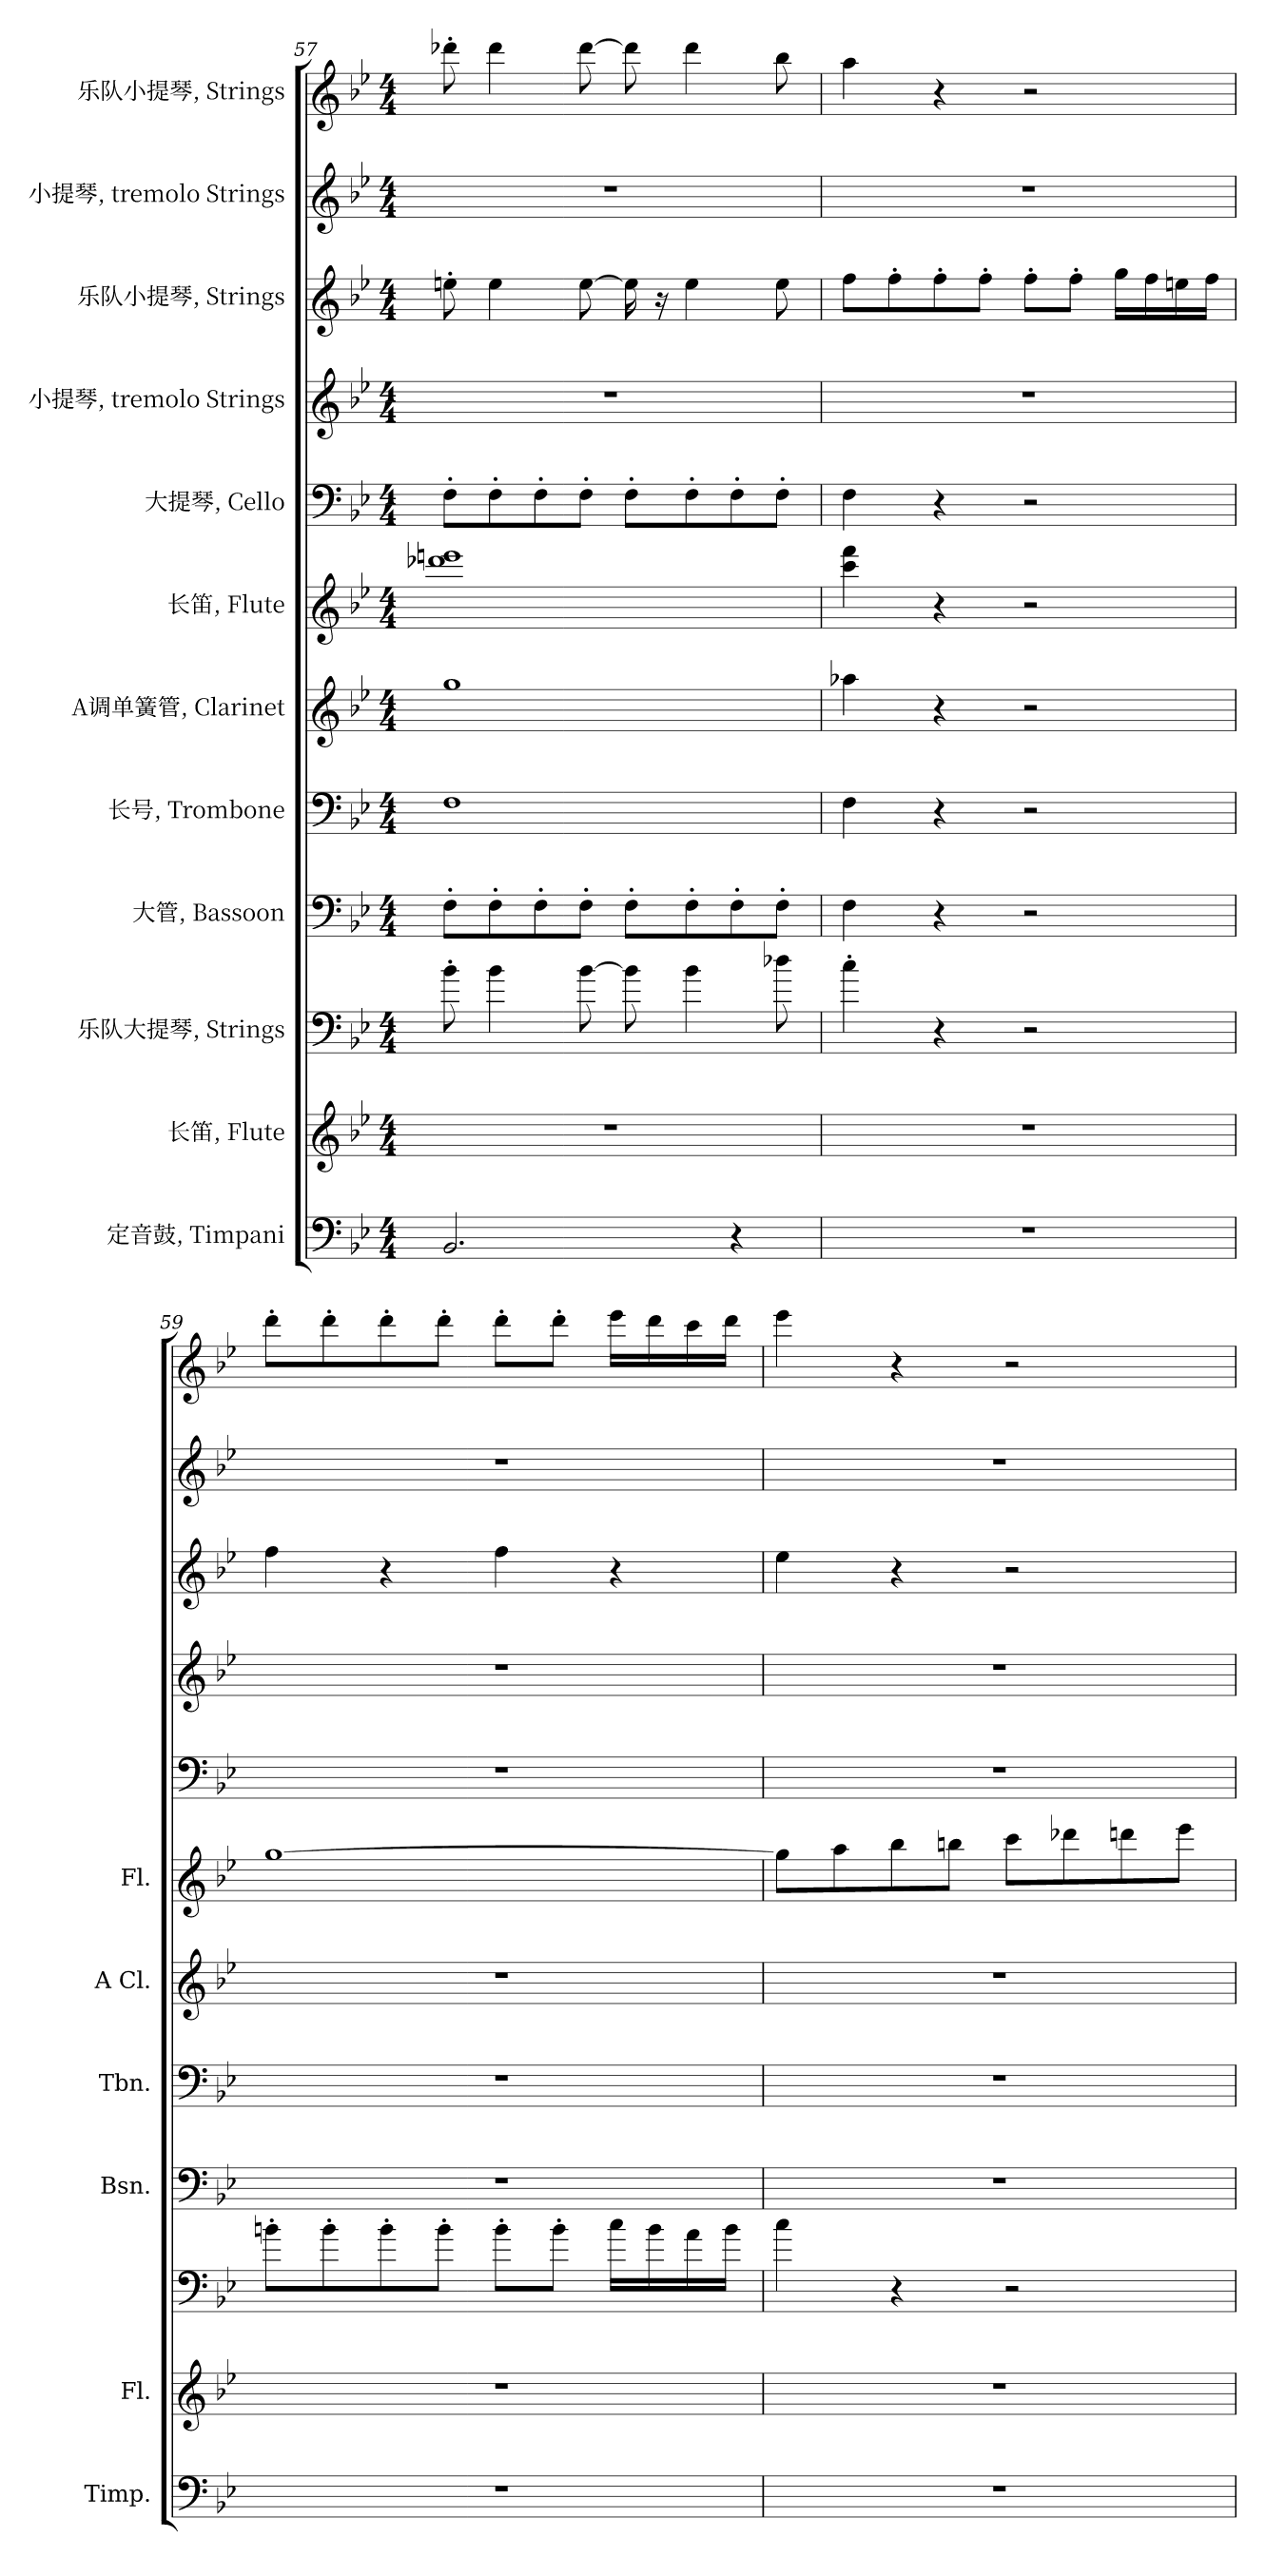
**kern	**kern	**kern	**kern	**kern	**kern	**kern	**kern	**kern	**kern	**kern	**kern
*part12	*part11	*part10	*part9	*part8	*part7	*part6	*part5	*part4	*part3	*part2	*part1
*staff12	*staff11	*staff10	*staff9	*staff8	*staff7	*staff6	*staff5	*staff4	*staff3	*staff2	*staff1
*I"定音鼓, Timpani	*I"长笛, Flute	*I"乐队大提琴, Strings	*I"大管, Bassoon	*I"长号, Trombone	*I"A调单簧管, Clarinet	*I"长笛, Flute	*I"大提琴, Cello	*I"小提琴, tremolo Strings	*I"乐队小提琴, Strings	*I"小提琴, tremolo Strings	*I"乐队小提琴, Strings
*I'Timp.	*I'Fl.	*	*I'Bsn.	*I'Tbn.	*I'A Cl.	*I'Fl.	*	*	*	*	*
*clefF4	*clefG2	*clefF4	*clefF4	*clefF4	*clefG2	*clefG2	*clefF4	*clefG2	*clefG2	*clefG2	*clefG2
*	*	*	*	*	*ITrd2c3	*	*	*	*	*	*
*k[b-e-]	*k[b-e-]	*k[b-e-]	*k[b-e-]	*k[b-e-]	*k[f#]	*k[b-e-]	*k[b-e-]	*k[b-e-]	*k[b-e-]	*k[b-e-]	*k[b-e-]
*M4/4	*M4/4	*M4/4	*M4/4	*M4/4	*M4/4	*M4/4	*M4/4	*M4/4	*M4/4	*M4/4	*M4/4
=57	=57	=57	=57	=57	=57	=57	=57	=57	=57	=57	=57
2.BB-/	1r	8b-'\	8F'\L	1F	1ee	1ddd-X 1eeen	8F'\L	1r	8een'\	1r	8ddd-X'\
.	.	4b-\	8F'\	.	.	.	8F'\	.	4ee\	.	4ddd-\
.	.	.	8F'\	.	.	.	8F'\	.	.	.	.
.	.	[8b-\	8F'\J	.	.	.	8F'\J	.	[8ee\	.	[8ddd-\
.	.	8b-\]	8F'\L	.	.	.	8F'\L	.	16ee\]	.	8ddd-\]
.	.	.	.	.	.	.	.	.	16r	.	.
.	.	4b-\	8F'\	.	.	.	8F'\	.	4ee\	.	4ddd-\
4r	.	.	8F'\	.	.	.	8F'\	.	.	.	.
.	.	8dd-X\	8F'\J	.	.	.	8F'\J	.	8ee\	.	8bb-\
!!LO:PB:g=z
=58	=58	=58	=58	=58	=58	=58	=58	=58	=58	=58	=58
1r	1r	4cc'\	4F\	4F\	4ffn\	4ccc\ 4fff\	4F\	1r	8ff\L	1r	4aa\
.	.	.	.	.	.	.	.	.	8ff'\	.	.
.	.	4r	4r	4r	4r	4r	4r	.	8ff'\	.	4r
.	.	.	.	.	.	.	.	.	8ff'\J	.	.
.	.	2r	2r	2r	2r	2r	2r	.	8ff'\L	.	2r
.	.	.	.	.	.	.	.	.	8ff'\J	.	.
.	.	.	.	.	.	.	.	.	16gg\LL	.	.
.	.	.	.	.	.	.	.	.	16ff\	.	.
.	.	.	.	.	.	.	.	.	16een\	.	.
.	.	.	.	.	.	.	.	.	16ff\JJ	.	.
=59	=59	=59	=59	=59	=59	=59	=59	=59	=59	=59	=59
1r	1r	8bn'\L	1r	1r	1r	[1gg	1r	1r	4ff\	1r	8ddd'\L
.	.	8b'\	.	.	.	.	.	.	.	.	8ddd'\
.	.	8b'\	.	.	.	.	.	.	4r	.	8ddd'\
.	.	8b'\J	.	.	.	.	.	.	.	.	8ddd'\J
.	.	8b'\L	.	.	.	.	.	.	4ff\	.	8ddd'\L
.	.	8b'\J	.	.	.	.	.	.	.	.	8ddd'\J
.	.	16cc\LL	.	.	.	.	.	.	4r	.	16eee-\LL
.	.	16b\	.	.	.	.	.	.	.	.	16ddd\
.	.	16a\	.	.	.	.	.	.	.	.	16ccc\
.	.	16b\JJ	.	.	.	.	.	.	.	.	16ddd\JJ
=60	=60	=60	=60	=60	=60	=60	=60	=60	=60	=60	=60
1r	1r	4cc\	1r	1r	1r	8gg\L]	1r	1r	4ee-\	1r	4eee-\
.	.	.	.	.	.	8aa\	.	.	.	.	.
.	.	4r	.	.	.	8bb-\	.	.	4r	.	4r
.	.	.	.	.	.	8bbn\J	.	.	.	.	.
.	.	2r	.	.	.	8ccc\L	.	.	2r	.	2r
.	.	.	.	.	.	8ddd-X\	.	.	.	.	.
.	.	.	.	.	.	8dddn\	.	.	.	.	.
.	.	.	.	.	.	8eee-\J	.	.	.	.	.
=	=	=	=	=	=	=	=	=	=	=	=
*-	*-	*-	*-	*-	*-	*-	*-	*-	*-	*-	*-
